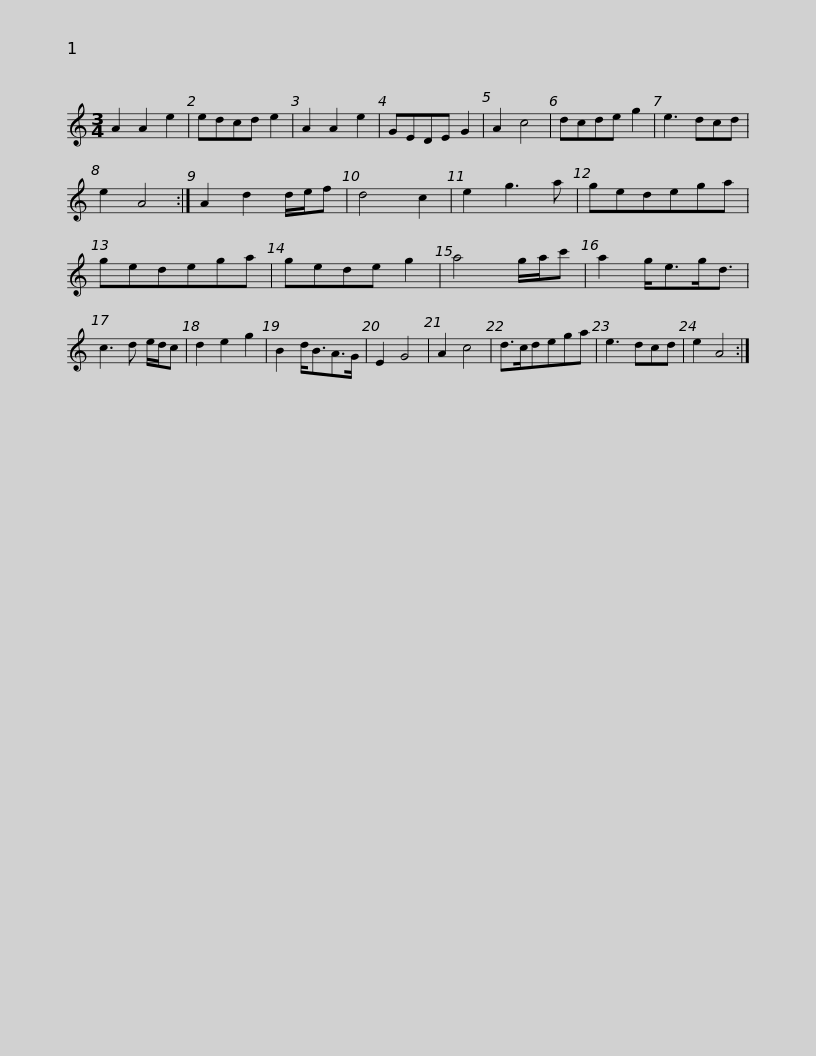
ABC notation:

X:1
L:1/8
M:3/4
I:linebreak $
K:C
V:1 treble
V:1
 A2 A2 e2 | edcd e2 | A2 A2 e2 | GEDE G2 | A2 c4 | %5
 dcde g2 | e3 dcd | e2 A4 :| A2 d2 d/e/f | d4 c2 | %10
 e2 g3 a |$ gedega | gedega | gede g2 | a4 g/a/c' | %15
 a2 g<eg<d | c3 d e/d/c | d2 e2 g2 | B2 d<BA>G | E2 G4 |$ %20
 A2 c4 | d>cdega | e3 dcd | e2 A4 :| %24
